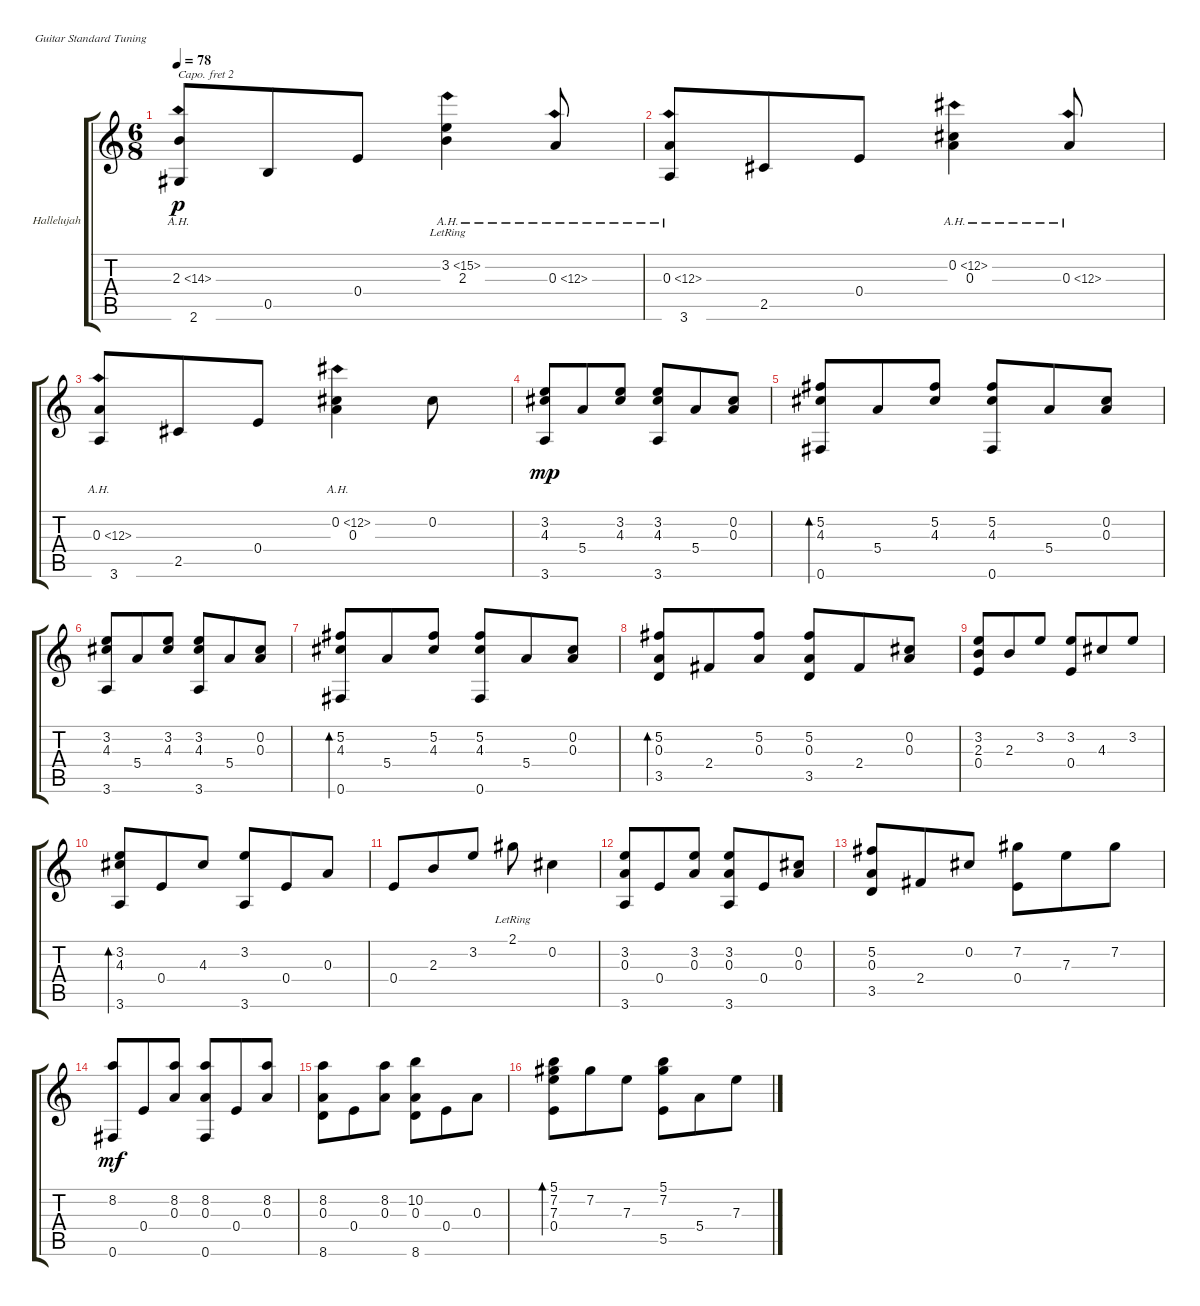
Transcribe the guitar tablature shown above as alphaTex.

\defaultSystemsLayout 4
\bracketExtendMode groupsimilarinstruments
\firstSystemTrackNameOrientation horizontal
\otherSystemsTrackNameOrientation horizontal
\track ("Hallelujah" "Hallelujah") {instrument acousticguitarsteel}
\staff {score tabs}
\capo 2
\tuning (E4 B3 G3 D3 A2 E2)
\ts (6 8)
\tempo 78
\clef g2
\ks c
(2.3{ah 12} 2.6).8{dy p} 0.5.8 0.4.8 (3.2{ah 12 lr} 2.3).4 0.3{ah 12}.8 |
(0.3{ah 12} 3.6).8 2.5.8 0.4.8 (0.2{ah 12} 0.3).4 0.3{ah 12}.8 |
(3.6 0.3{ah 12}).8 2.5.8 0.4.8 (0.2{ah 12} 0.3).4 0.2.8 |
(3.2 3.6 4.3).8{dy mp} 5.4.8 (4.3 3.2).8 (3.2 4.3 3.6).8 5.4.8 (0.3 0.2).8 |
(5.2 4.3 0.6).8{bd 117} 5.4.8 (4.3 5.2).8 (4.3 5.2 0.6).8 5.4.8 (0.3 0.2).8 |
(3.2 3.6 4.3).8 5.4.8 (4.3 3.2).8 (3.2 4.3 3.6).8 5.4.8 (0.3 0.2).8 |
(5.2 4.3 0.6).8{bd 117} 5.4.8 (4.3 5.2).8 (4.3 5.2 0.6).8 5.4.8 (0.3 0.2).8 |
(5.2 0.3 3.5).8{bd 119} 2.4.8 (0.3 5.2).8 (0.3 5.2 3.5).8 2.4.8 (0.2 0.3).8 |
(3.2 2.3 0.4).8 2.3.8 3.2.8 (0.4 3.2).8 4.3.8 3.2.8 |
(3.6 4.3 3.2).8{bd 119} 0.4.8 4.3.8 (3.2 3.6).8 0.4.8 0.3.8 |
0.4.8 2.3.8 3.2.8 2.1{lr}.8 0.2.4 |
(3.2 0.3 3.6).8 0.4.8 (0.3 3.2).8 (0.3 3.2 3.6).8 0.4.8 (0.3 0.2).8 |
(3.5 0.3 5.2).8 2.4.8 0.2.8 (7.2 0.4).8 7.3.8 7.2.8 |
(8.2 0.6).8{dy mf} 0.4.8 (0.3 8.2).8 (8.2 0.6 0.3).8 0.4.8 (0.3 8.2).8 |
(8.2 0.3 8.6).8 0.4.8 (0.3 8.2).8 (8.6 0.3 10.2).8 0.4.8 0.3.8 |
(0.4 7.3 7.2 5.1).8{bd 118} 7.2.8 7.3.8 (5.1 5.5 7.2).8 5.4.8 7.3.8
